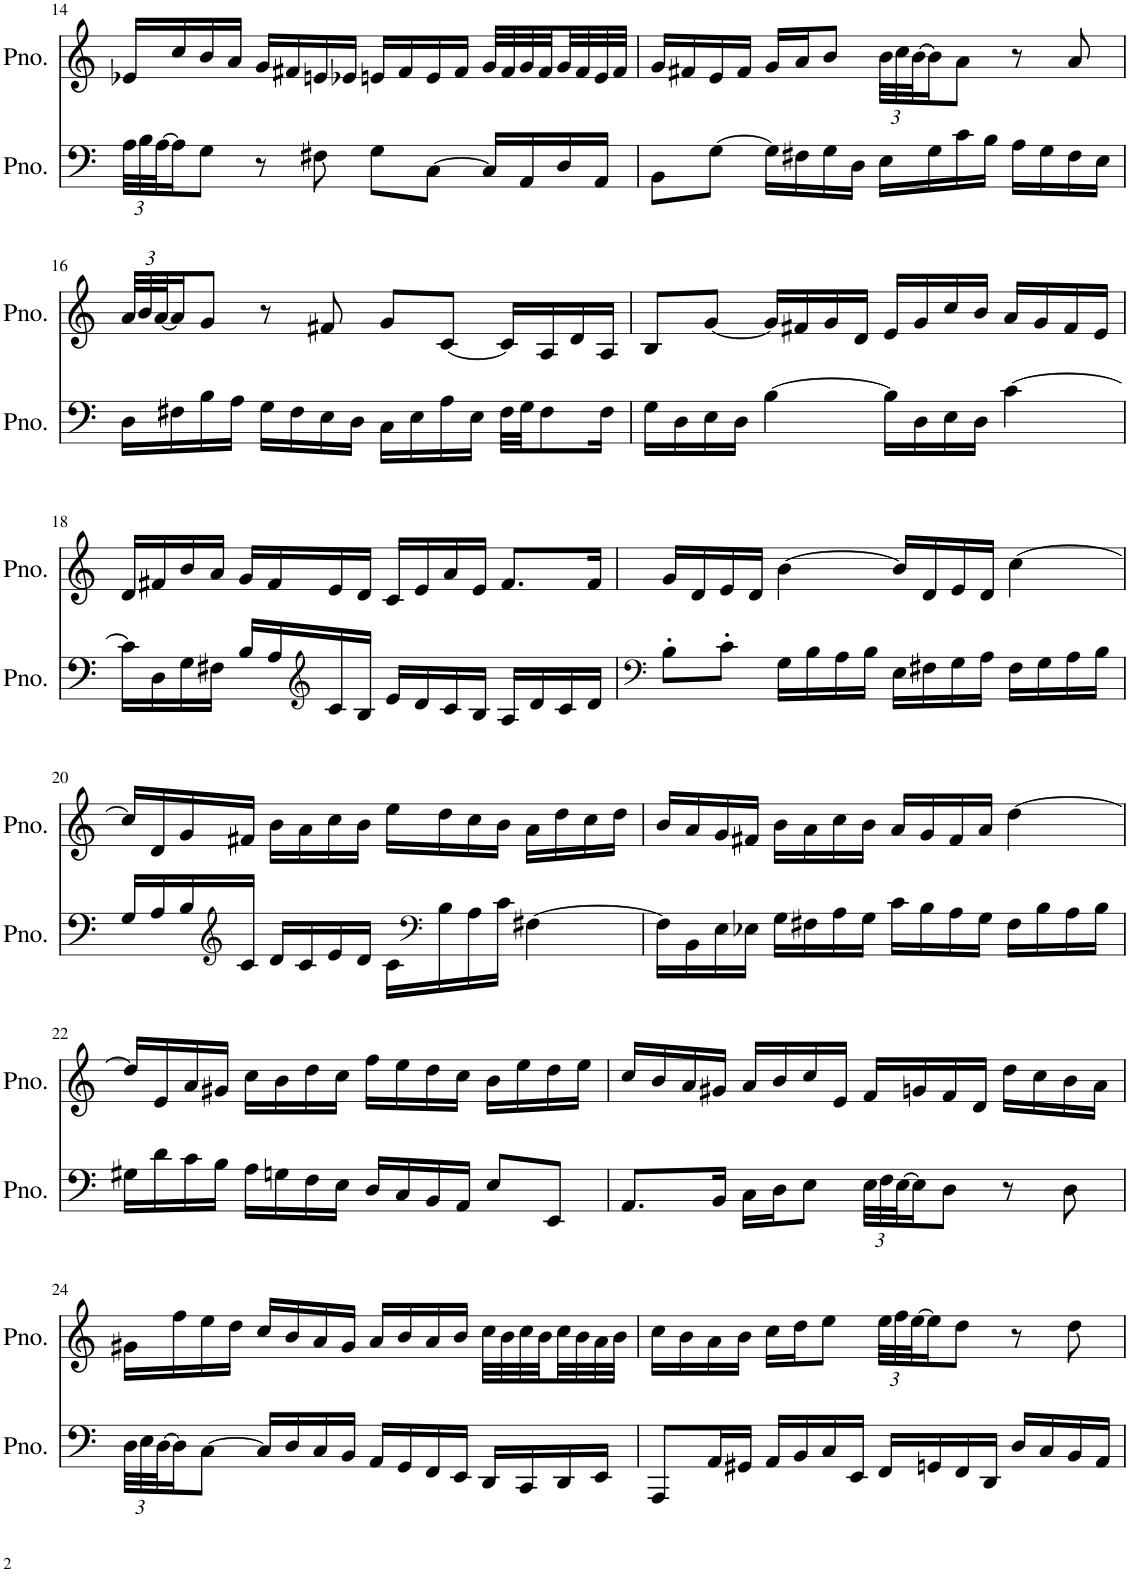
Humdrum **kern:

**kern	**kern
*part2	*part1
*staff2	*staff1
*I"Piano	*I"Piano
*I'Pno.	*I'Pno.
!!LO:PB:g=z
*clefF4	*clefG2
*k[]	*k[]
*M4/4	*M4/4
*Xbrackettup	*
=14	=14
48A\LLL	16e-X/LL
48B\	.
[48A\J	.
16A\J]	16cc/
8G\J	16b/
.	16a/JJ
8r	16g/LL
.	16f#X/
8F#X\	16en/
.	16e-X/JJ
8G\L	16en/LL
.	16f#/
[8C\J	16e/
.	16f#/JJ
16C/LL]	32g/LLL
.	32f#/
16AA/	32g/
.	32f#/
16D/	32g/
.	32f#/
16AA/JJ	32e/
.	32f#/JJJ
=15	=15
8BB\L	16g/LL
.	16f#X/
[8G\J	16e/
.	16f#/JJ
16G\LL]	16g/LL
16F#X\	16a/J
16G\	8b/J
16D\JJ	.
*	*Xbrackettup
16E\LL	48b\LLL
.	48cc\
.	[48b\J
16G\	16b\J]
16c\	8a\J
16B\JJ	.
16A\LL	8r
16G\	.
16F#\	8a/
16E\JJ	.
!!LO:LB:g=z
=16	=16
16D\LL	48a/LLL
.	48b/
.	[48a/J
16F#X\	16a/J]
16B\	8g/J
16A\JJ	.
16G\LL	8r
16F#\	.
16E\	8f#X/
16D\JJ	.
16C\LL	8g/L
16E\	.
16A\	[8c/J
16E\JJ	.
32F#\LLL	16c/LL]
32G\JJ	.
8F#\	16A/
.	16d/
16F#\Jk	16A/JJ
=17	=17
16G\LL	8B/L
16D\	.
16E\	[8g/J
16D\JJ	.
[4B\	16g/LL]
.	16f#X/
.	16g/
.	16d/JJ
16B\LL]	16e/LL
16D\	16g/
16E\	16cc/
16D\JJ	16b/JJ
[4c\	16a/LL
.	16g/
.	16f#/
.	16e/JJ
!!LO:LB:g=z
=18	=18
16c\LL]	16d/LL
16D\	16f#X/
16G\	16b/
16F#X\JJ	16a/JJ
16B/LL	16g/LL
16A/	16f#/
*clefG2	*
16c/	16e/
16B/JJ	16d/JJ
16e/LL	16c/LL
16d/	16e/
16c/	16a/
16B/JJ	16e/JJ
16A/LL	8.f#/L
16d/	.
16c/	.
16d/JJ	16f#/Jk
=19	=19
*clefF4	*
8B'\L	16g/LL
.	16d/
8c'\J	16e/
.	16d/JJ
16G\LL	[4b\
16B\	.
16A\	.
16B\JJ	.
16E\LL	16b/LL]
16F#X\	16d/
16G\	16e/
16A\JJ	16d/JJ
16F#\LL	[4cc\
16G\	.
16A\	.
16B\JJ	.
!!LO:LB:g=z
=20	=20
16G/LL	16cc/LL]
16A/	16d/
16B/	16g/
*clefG2	*
16c/JJ	16f#X/JJ
16d/LL	16b\LL
16c/	16a\
16e/	16cc\
16d/JJ	16b\JJ
16c\LL	16ee\LL
*clefF4	*
16B\	16dd\
16A\	16cc\
16c\JJ	16b\JJ
[4F#X\	16a\LL
.	16dd\
.	16cc\
.	16dd\JJ
=21	=21
16F#\LL]	16b/LL
16BB\	16a/
16E\	16g/
16E-X\JJ	16f#X/JJ
16G\LL	16b\LL
16F#X\	16a\
16A\	16cc\
16G\JJ	16b\JJ
16c\LL	16a/LL
16B\	16g/
16A\	16f#/
16G\JJ	16a/JJ
16F#\LL	[4dd\
16B\	.
16A\	.
16B\JJ	.
!!LO:LB:g=z
=22	=22
16G#X\LL	16dd/LL]
16d\	16e/
16c\	16a/
16B\JJ	16g#X/JJ
16A\LL	16cc\LL
16Gn\	16b\
16F\	16dd\
16E\JJ	16cc\JJ
16D/LL	16ff\LL
16C/	16ee\
16BB/	16dd\
16AA/JJ	16cc\JJ
8E/L	16b\LL
.	16ee\
8EE/J	16dd\
.	16ee\JJ
=23	=23
8.AA/L	16cc/LL
.	16b/
.	16a/
16BB/Jk	16g#X/JJ
16C\LL	16a/LL
16D\J	16b/
8E\J	16cc/
.	16e/JJ
48E\LLL	16f/LL
48F\	.
[48E\J	.
16E\J]	16gn/
8D\J	16f/
.	16d/JJ
8r	16dd\LL
.	16cc\
8D\	16b\
.	16a\JJ
!!LO:LB:g=z
=24	=24
48D\LLL	16g#X\LL
48E\	.
[48D\J	.
16D\J]	16ff\
[8C\J	16ee\
.	16dd\JJ
16C/LL]	16cc/LL
16D/	16b/
16C/	16a/
16BB/JJ	16g#/JJ
16AA/LL	16a/LL
16GG/	16b/
16FF/	16a/
16EE/JJ	16b/JJ
16DD/LL	32cc\LLL
.	32b\
16CC/	32cc\
.	32b\
16DD/	32cc\
.	32b\
16EE/JJ	32a\
.	32b\JJJ
=25	=25
8AAA/L	16cc\LL
.	16b\
16AA/L	16a\
16GG#X/JJ	16b\JJ
16AA/LL	16cc\LL
16BB/	16dd\J
16C/	8ee\J
16EE/JJ	.
16FF/LL	48ee\LLL
.	48ff\
.	[48ee\J
16GGn/	16ee\J]
16FF/	8dd\J
16DD/JJ	.
16D/LL	8r
16C/	.
16BB/	8dd\
16AA/JJ	.
=	=
*-	*-
